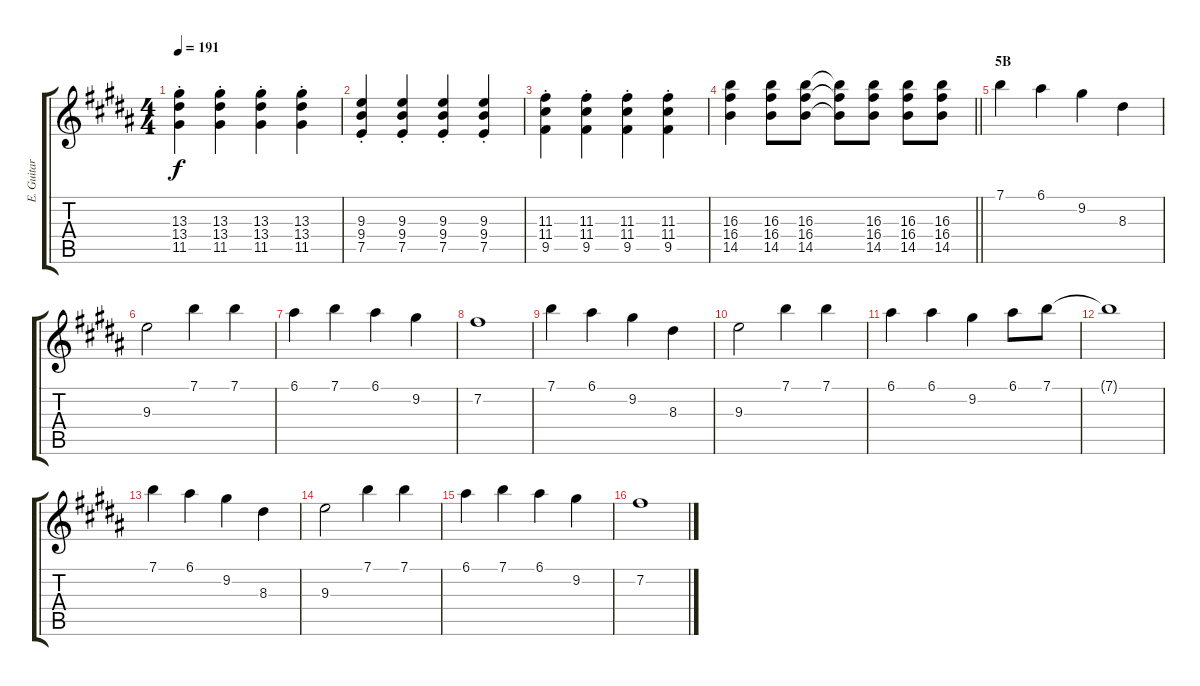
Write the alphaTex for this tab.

\track ("E. Guitar I" "E. Guitar ") {instrument overdrivenguitar}
\staff {score tabs}
\tuning (E4 B3 G3 D3 A2 E2) {hide}
\ts (4 4)
\tempo 191
\clef g2
\ks b
(13.3{st} 13.4{st} 11.5{st}).4{dy f} (13.3{st} 13.4{st} 11.5{st}).4 (13.3{st} 13.4{st} 11.5{st}).4 (13.3{st} 13.4{st} 11.5{st}).4 |
(9.3{st} 9.4{st} 7.5{st}).4 (9.3{st} 9.4{st} 7.5{st}).4 (9.3{st} 9.4{st} 7.5{st}).4 (9.3{st} 9.4{st} 7.5{st}).4 |
(11.3{st} 11.4{st} 9.5{st}).4 (11.3{st} 11.4{st} 9.5{st}).4 (11.3{st} 11.4{st} 9.5{st}).4 (11.3{st} 11.4{st} 9.5{st}).4 |
\barLineRight lightlight
(16.3 16.4 14.5).4 (16.3 16.4 14.5).8 (16.3 16.4 14.5).8 (16.3{t} 16.4{t} 14.5{t}).8 (16.3 16.4 14.5).8 (16.3 16.4 14.5).8 (16.3 16.4 14.5).8 |
\section ("" "5B")
7.1.4 6.1.4 9.2.4 8.3.4 |
9.3.2 7.1.4 7.1.4 |
6.1.4 7.1.4 6.1.4 9.2.4 |
7.2.1 |
7.1.4 6.1.4 9.2.4 8.3.4 |
9.3.2 7.1.4 7.1.4 |
6.1.4 6.1.4 9.2.4 6.1.8 7.1.8 |
7.1{t}.1 |
7.1.4 6.1.4 9.2.4 8.3.4 |
9.3.2 7.1.4 7.1.4 |
6.1.4 7.1.4 6.1.4 9.2.4 |
7.2.1
